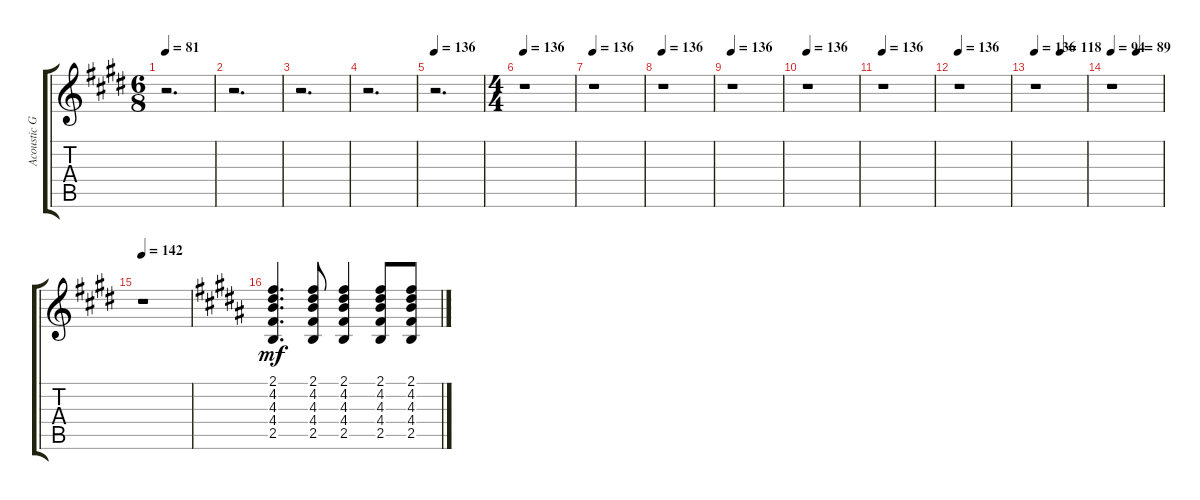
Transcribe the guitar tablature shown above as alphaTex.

\track ("Acoustic Guitar" "Acoustic G") {instrument acousticguitarsteel}
\staff {score tabs}
\tuning (E4 B3 G3 D3 A2 E2) {hide}
\ts (6 8)
\tempo 81
\clef g2
\ks c#minor
r.2{d dy mf instrument acousticguitarsteel} |
r.2{d} |
r.2{d} |
r.2{d} |
\tempo 136
r.2{d} |
\ts (4 4)
\tempo 136
r.1 |
\tempo 136
r.1 |
\tempo 136
r.1 |
\tempo 136
r.1 |
\tempo 136
r.1 |
\tempo 136
r.1 |
\tempo 136
r.1 |
\tempo 136
\tempo (118 0.5)
r.1 |
\tempo 94
\tempo (89 0.5)
r.1 |
\tempo 142
r.1 |
\ks g#minor
(2.1 4.2 4.3 4.4 2.5).4{d} (2.1 4.2 4.3 4.4 2.5).8 (2.1 4.2 4.3 4.4 2.5).4 (2.1 4.2 4.3 4.4 2.5).8 (2.1 4.2 4.3 4.4 2.5).8
